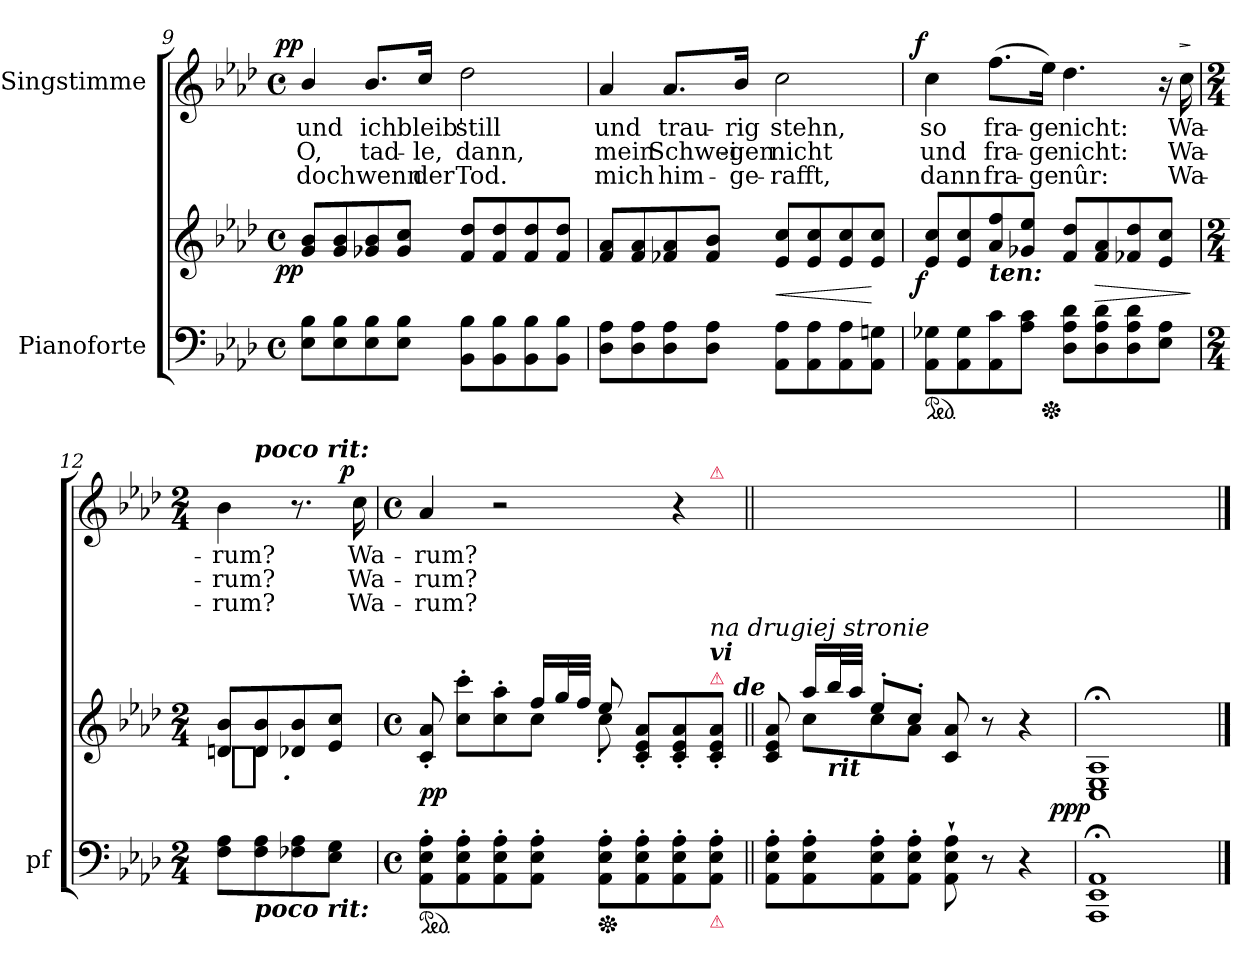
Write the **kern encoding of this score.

**kern	**kern	**dynam	**kern	**text	**text	**text	**dynam
*part2	*part2	*part2	*part1	*part1	*part1	*part1	*part1
*staff3	*staff2	*staff2/3	*staff1	*staff1	*staff1	*staff1	*staff1
*I"Pianoforte	*	*	*I"Singstimme	*	*	*	*
*I'pf	*	*	*	*	*	*	*
*clefF4	*clefG2	*	*clefG2	*	*	*	*
*k[b-e-a-d-]	*k[b-e-a-d-]	*	*k[b-e-a-d-]	*	*	*	*
*M4/4	*M4/4	*	*M4/4	*	*	*	*
*met(c)	*met(c)	*	*met(c)	*	*	*	*
=9	=9	=9	=9	=9	=9	=9	=9
!	!	!LO:DY:b:rj	!	!	!	!	!LO:DY:b:rj
8E-\ 8B-\L	8g/ 8b-/L	pp	4b-/	und	O,	doch	pp
8E-\ 8B-\	8g/ 8b-/	.	.	.	.	.	.
8E-\ 8B-\	8g-X/ 8b-/	.	8.b-/L	ich	tad-	wenn	.
8E-\ 8B-\J	8g-/ 8cc/J	.	.	.	.	.	.
.	.	.	16cc/Jk	bleib'	-le,	der	.
8BB-\ 8B-\L	8f/ 8dd-/L	.	2dd-\	still	dann,	Tod.	.
8BB-\ 8B-\	8f/ 8dd-/	.	.	.	.	.	.
8BB-\ 8B-\	8f/ 8dd-/	.	.	.	.	.	.
8BB-\ 8B-\J	8f/ 8dd-/J	.	.	.	.	.	.
=10	=10	=10	=10	=10	=10	=10	=10
8D-\ 8A-\L	8f/ 8a-/L	.	4a-/	und	mein	mich	.
8D-\ 8A-\	8f/ 8a-/	.	.	.	.	.	.
8D-\ 8A-\	8f-X/ 8a-/	.	8.a-/L	trau-	Schwei-	him-	.
8D-\ 8A-\J	8f-/ 8b-/J	.	.	.	.	.	.
.	.	.	16b-/Jk	-rig	-gen	-ge-	.
8AA-\ 8A-\L	8e-/ 8cc/L	<	2cc\	stehn,	nicht	-rafft,	.
8AA-\ 8A-\	8e-/ 8cc/	.	.	.	.	.	.
8AA-\ 8A-\	8e-/ 8cc/	.	.	.	.	.	.
8AA-\ 8Gn\J	8e-/ 8cc/J	[	.	.	.	.	.
=11	=11	=11	=11	=11	=11	=11	=11
!LO:TX:a:color=crimson:t=⚠	!	!	!	!	!	!	!
!	!	!LO:DY:b:rj	!	!	!	!	!LO:DY:b:rj
*ped	*	*	*	*	*	*	*
*	*^	*	*	*	*	*	*
8AA-\ 8G-X\L	8e-/ 8cc/L	4..ryy	f	4cc\	so	und	dann	f
8AA-\ 8G-\	8e-/ 8cc/	.	.	.	.	.	.	.
!	!LO:TX:b:Bi:t=ten&colon;	!	!	!	!	!	!	!
8AA-\ 8c\	8a-/ 8ff/	.	.	(>8.ff\L	fra-	fra-	fra-	.
8A-\ 8c\J	8g-X/ 8ee-/J	.	.	.	.	.	.	.
*Xped	*	*	*	*	*	*	*	*
.	.	2ryy	.	16ee-\Jk)	-ge	-ge	-ge	.
8D-\ 8A-\ 8d-\L	8f/ 8dd-/L	.	.	4.dd-\	nicht:	nicht:	nûr:	.
8D-\ 8A-\ 8d-\	8f/ 8a-/	.	>	.	.	.	.	.
8D-\ 8A-\ 8d-\	8f-X/ 8dd-/	.	.	.	.	.	.	.
8E-\ 8A-\J	8e-/ 8cc/J	.	.	16r	.	.	.	.
!	!	!	!	!	!	!	!	!LO:HP:a
.	.	16ryy	.	16cc\	Wa-	Wa-	Wa-	>
.	.	.	]	.	.	.	.	]
*	*v	*v	*	*	*	*	*	*
=12	=12	=12	=12	=12	=12	=12	=12
*M2/4	*M2/4	*	*M2/4	*	*	*	*
*	*	*	*^	*	*	*	*
8F\ 8A-\L	8dn/ 8b-/L	.	4b-\	8ryy	-rum?	-rum?	-rum?	.
!	!	!	!	!LO:TX:a:Bi:t=poco rit&colon;	!	!	!	!
!LO:TX:b:Bi:t=poco rit&colon;	!	!	!	!	!	!	!	!
8F\ 8A-\	8d/ 8b-/	.	.	4.ryy	.	.	.	.
!	!	!LO:DY:b:rj:t=%s .	!	!	!	!	!	!
8F-X\ 8A-\	8d-X/ 8b-/	p	8.r	.	.	.	.	.
8E-\ 8G\J	8e-/ 8cc/J	.	.	.	.	.	.	.
!	!	!	!	!	!	!	!	!LO:DY:b:rj
.	.	.	16cc\	.	Wa-	Wa-	Wa-	p
=13	=13	=13	=13	=13	=13	=13	=13	=13
*M4/4	*M4/4	*	*M4/4	*	*	*	*	*
*met(c)	*met(c)	*	*met(c)	*	*	*	*	*
*	*^	*	*	*	*	*	*	*
*ped	*	*	*	*	*	*	*	*	*
8AA-'>\ 8E-'>\ 8A-'>\L	8c'</ 8a-'</	8ryy	pp	4a-/	2..ryy	-rum?	-rum?	-rum?	.
8AA-'>\ 8E-'>\ 8A-'>\	4ryy	8cc'>\ 8ccc'>\L	.	.	.	.	.	.	.
8AA-'>\ 8E-'>\ 8A-'>\	.	8cc'>\ 8aa-'>\	.	2r	.	.	.	.	.
8AA-'>\ 8E-'>\ 8A-'>\J	16ff/LL	8cc\J	.	.	.	.	.	.	.
.	32gg/L	.	.	.	.	.	.	.	.
.	32ff/JJJ	.	.	.	.	.	.	.	.
*Xped	*	*	*	*	*	*	*	*	*
8AA-'>\ 8E-'>\ 8A-'>\L	8ee-/	8cc'<\	.	.	.	.	.	.	.
8AA-'>\ 8E-'>\ 8A-'>\	8c'</ 8e-'</ 8a-'</L	8ryy	.	.	.	.	.	.	.
8AA-'>\ 8E-'>\ 8A-'>\	8c'</ 8e-'</ 8a-'</	4ryy	.	4r	.	.	.	.	.
!	!	!	!	!	!LO:TX:a:Bi:color=crimson:t=⚠	!	!	!	!
!	!LO:TX:a:Bi:color=crimson:t=⚠	!	!	!	!	!	!	!	!
!	!LO:TX:a:Bi:t=vi	!	!	!	!	!	!	!	!
!	!LO:TX:a:i:t=na drugiej stronie	!	!	!	!	!	!	!	!
!LO:TX:b:Bi:color=crimson:t=⚠	!	!	!	!	!	!	!	!	!
8AA-'>\ 8E-'>\ 8A-'>\J	8c'</ 8e-'</ 8a-'</J	.	.	.	8ryy	.	.	.	.
=14||	=14||	=14||	=14||	=14||	=14||	=14||	=14||	=14||	=14||
!	!LO:TX:a:Bi:rj:t=de	!	!	!	!	!	!	!	!
*	*	*	*	*v	*v	*	*	*	*
8AA-'>\ 8E-'>\ 8A-'>\L	8c/ 8e-/ 8a-/	8ryy	.	1ryy	.	.	.	.
8AA-'>\ 8E-'>\ 8A-'>\	16aa-/LL	8cc\L	.	.	.	.	.	.
!	!LO:TX:b:Bi:t=rit	!	!	!	!	!	!	!
.	32bb-/L	.	.	.	.	.	.	.
.	32aa-/JJJ	.	.	.	.	.	.	.
8AA-'>\ 8E-'>\ 8A-'>\	8ee-'>/L	8cc\	.	.	.	.	.	.
8AA-'>\ 8E-'>\ 8A-'>\J	8cc'>/J	8a-\J	.	.	.	.	.	.
8AA-`>\ 8E-`>\ 8A-`>\	8c/ 8a-/	2ryy	.	.	.	.	.	.
8r	8r	.	.	.	.	.	.	.
4r	4r	.	.	.	.	.	.	.
*	*v	*v	*	*	*	*	*	*
=15	=15	=15	=15	=15	=15	=15	=15
!	!	!LO:DY:b:rj	!	!	!	!	!
1AAA-;\ 1EE-;\ 1AA-;\	1C;</ 1E-;</ 1A-;</	ppp	1ryy	.	.	.	.
==	==	==	==	==	==	==	==
*-	*-	*-	*-	*-	*-	*-	*-
